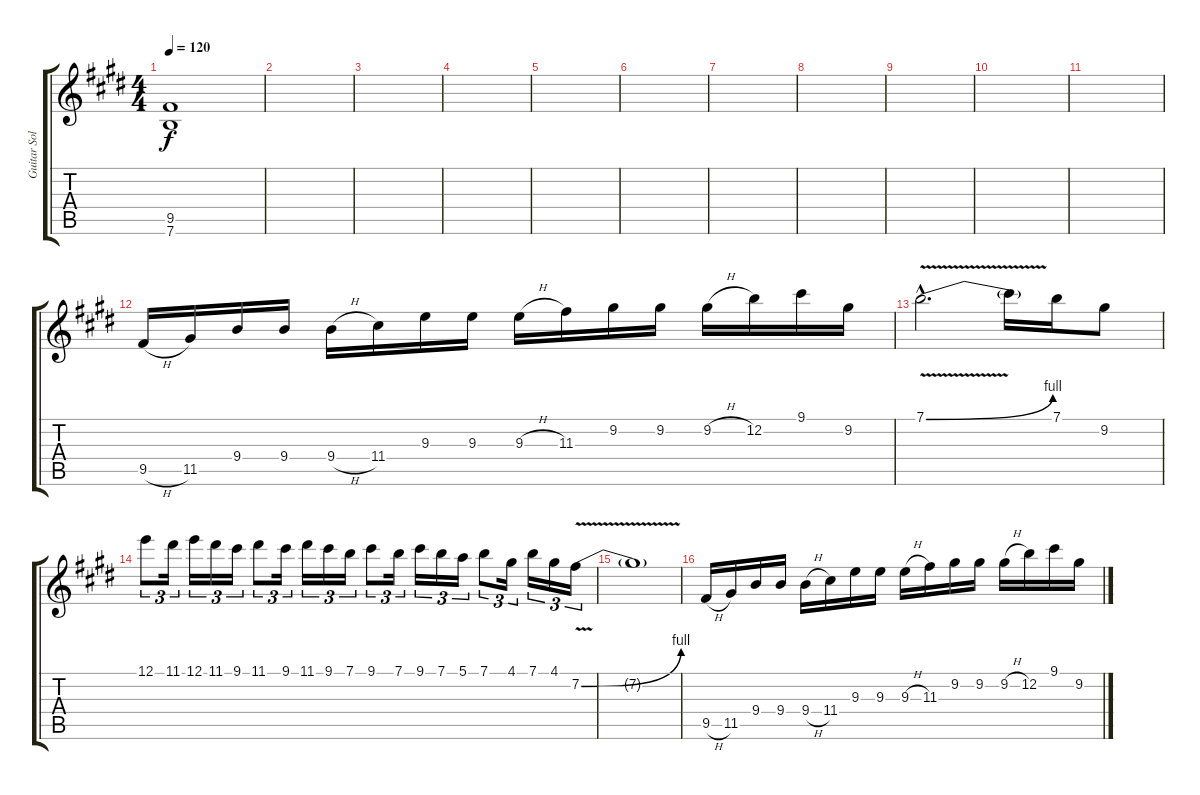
\track ("Guitar Solo" "Guitar Sol") {instrument distortionguitar}
\staff {score tabs}
\tuning (E4 B3 G3 D3 A2 E2) {hide}
\ts (4 4)
\tempo 120
\clef g2
\ks e
(9.5 7.6).1{dy f} |
|
|
|
|
|
|
|
|
|
|
9.5{h}.16 11.5.16 9.4.16 9.4.16 9.4{h}.16 11.4.16 9.3.16 9.3.16 9.3{h}.16 11.3.16 9.2.16 9.2.16 9.2{h}.16 12.2.16 9.1.16 9.2.16 |
7.1{be (bend 0 0 60 4) v hac}.2{d} 7.1{t}.16 7.1.16 9.2.8 |
12.1.8{tu (3 2)} 11.1.16{tu (3 2)} 12.1.16{tu (3 2)} 11.1.16{tu (3 2)} 9.1.16{tu (3 2)} 11.1.8{tu (3 2)} 9.1.16{tu (3 2)} 11.1.16{tu (3 2)} 9.1.16{tu (3 2)} 7.1.16{tu (3 2)} 9.1.8{tu (3 2)} 7.1.16{tu (3 2)} 9.1.16{tu (3 2)} 7.1.16{tu (3 2)} 5.1.16{tu (3 2)} 7.1.8{tu (3 2)} 4.1.16{tu (3 2)} 7.1.16{tu (3 2)} 4.1.16{tu (3 2)} 7.2{be (bend 0 0 60 4) v}.16{tu (3 2)} |
7.2{t}.1 |
9.5{h}.16 11.5.16 9.4.16 9.4.16 9.4{h}.16 11.4.16 9.3.16 9.3.16 9.3{h}.16 11.3.16 9.2.16 9.2.16 9.2{h}.16 12.2.16 9.1.16 9.2.16
